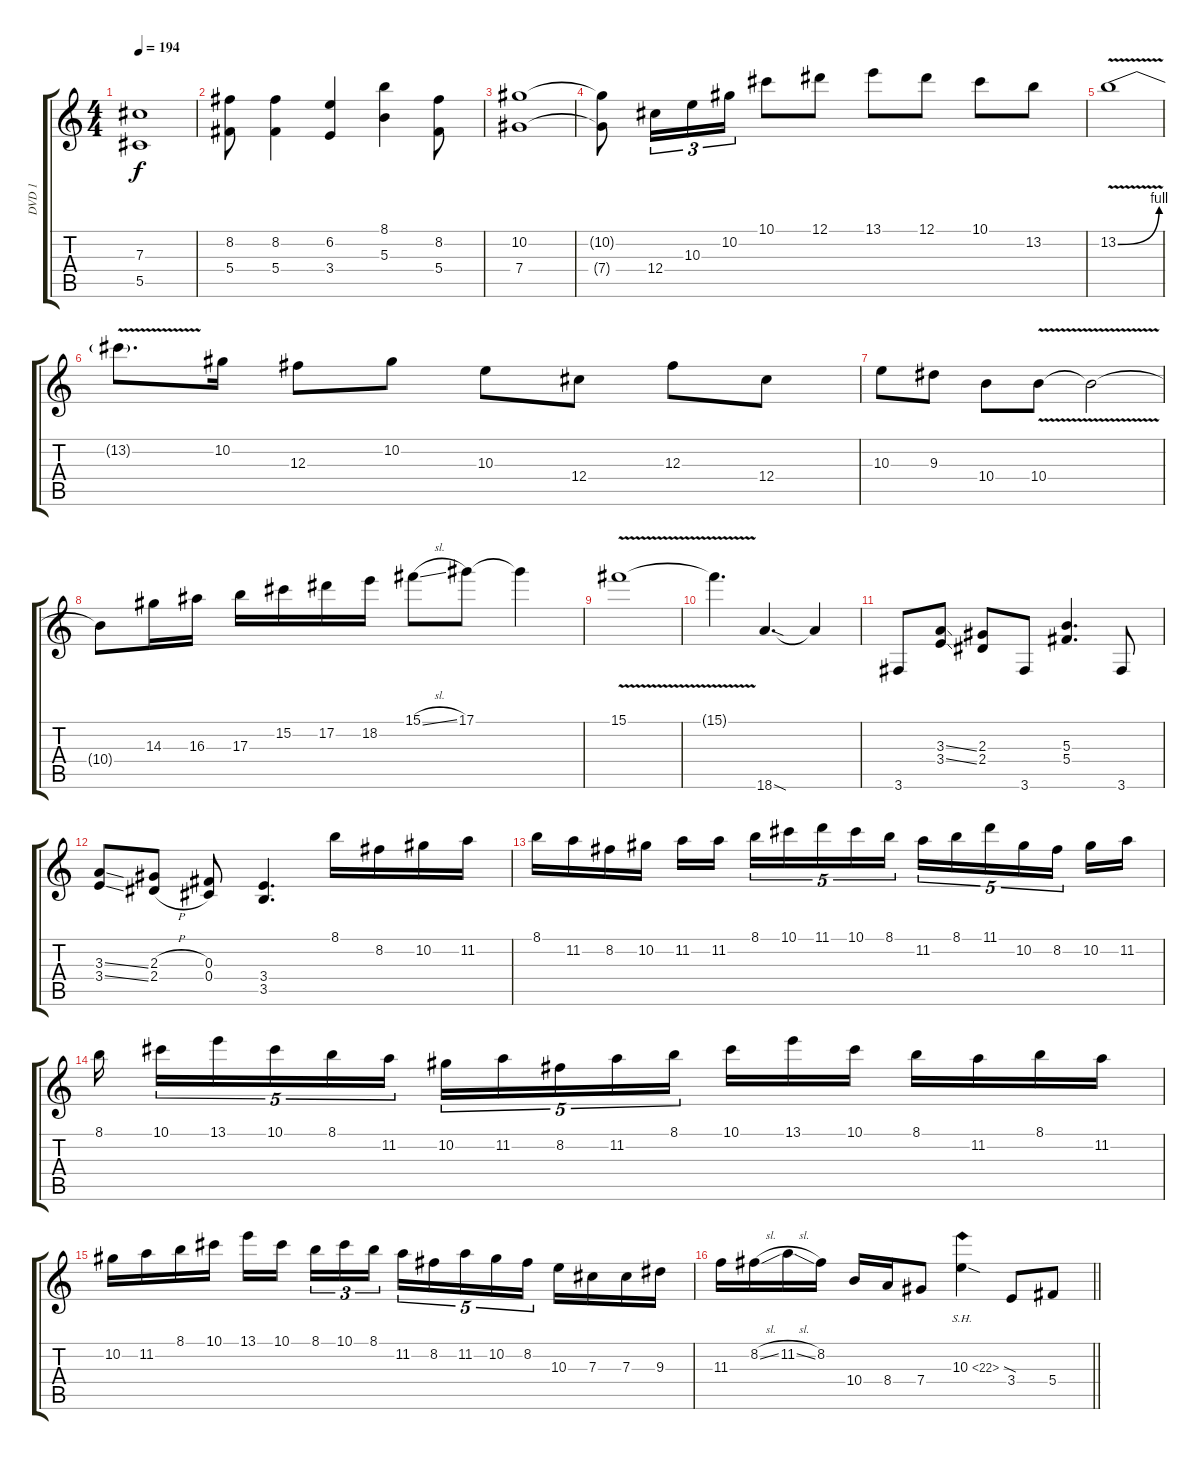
\track ("DVD 1" "DVD 1") {mute instrument overdrivenguitar}
\staff {score tabs}
\tuning (Eb4 Bb3 Gb3 Db3 Ab2 Eb2) {hide}
\ts (4 4)
\tempo 194
\clef g2
\ks c
(7.3 5.5).1{dy f} |
(8.2 5.4).8 (8.2 5.4).4 (6.2 3.4).4 (8.1 5.3).4 (8.2 5.4).8 |
(10.2 7.4).1 |
(10.2{t} 7.4{t}).8 12.4.16{tu (3 2)} 10.3.16{tu (3 2)} 10.2.16{tu (3 2)} 10.1.8 12.1.8 13.1.8 12.1.8 10.1.8 13.2.8 |
13.2{be (bend 0 0 60 4) v}.1 |
13.2{t}.8{d} 10.2.16 12.3.8 10.2.8 10.3.8 12.4.8 12.3.8 12.4.8 |
10.3.8 9.3.8 10.4.8 10.4{v}.8 10.4{t}.2 |
10.4{t}.8 14.3.16 16.3.16 17.3.16 15.2.16 17.2.16 18.2.16 15.1{sl}.8 17.1.8 17.1{t}.4 |
15.1{v}.1 |
15.1{t}.4{d} 18.6{sod}.4{d} 18.6{t}.4 |
3.6.8 (3.3{ss} 3.4{ss}).8 (2.3 2.4).8 3.6.8 (5.3 5.4).4{d} 3.6.8 |
(3.3{ss} 3.4{ss}).8 (2.3{h} 2.4{h}).8 (0.3 0.4).8 (3.4 3.5).4{d} 8.1.16 8.2.16 10.2.16 11.2.16 |
8.1.16 11.2.16 8.2.16 10.2.16 11.2.16 11.2.16{beam splitsecondary} 8.1.16{tu (5 4)} 10.1.16{tu (5 4)} 11.1.16{tu (5 4)} 10.1.16{tu (5 4)} 8.1.16{tu (5 4) beam splitsecondary} 11.2.16{tu (5 4)} 8.1.16{tu (5 4)} 11.1.16{tu (5 4)} 10.2.16{tu (5 4)} 8.2.16{tu (5 4) beam splitsecondary} 10.2.16 11.2.16 |
8.1.16{beam splitsecondary} 10.1.16{tu (5 4)} 13.1.16{tu (5 4)} 10.1.16{tu (5 4)} 8.1.16{tu (5 4)} 11.2.16{tu (5 4) beam splitsecondary} 10.2.16{tu (5 4)} 11.2.16{tu (5 4)} 8.2.16{tu (5 4)} 11.2.16{tu (5 4)} 8.1.16{tu (5 4) beam splitsecondary} 10.1.16 13.1.16 10.1.16 8.1.16 11.2.16 8.1.16 11.2.16 |
10.2.16 11.2.16 8.1.16 10.1.16 13.1.16 10.1.16{beam splitsecondary} 8.1.16{tu (3 2)} 10.1.16{tu (3 2)} 8.1.16{tu (3 2)} 11.2.16{tu (5 4)} 8.2.16{tu (5 4)} 11.2.16{tu (5 4)} 10.2.16{tu (5 4)} 8.2.16{tu (5 4)} 10.3.16 7.3.16 7.3.16 9.3.16 |
\barLineRight lightlight
11.3.16 8.2{sl}.16 11.2{sl}.16 8.2.16 10.4.16 8.4.16 7.4.8 10.3{sh 12 sod}.4 3.4.8 5.4.8
